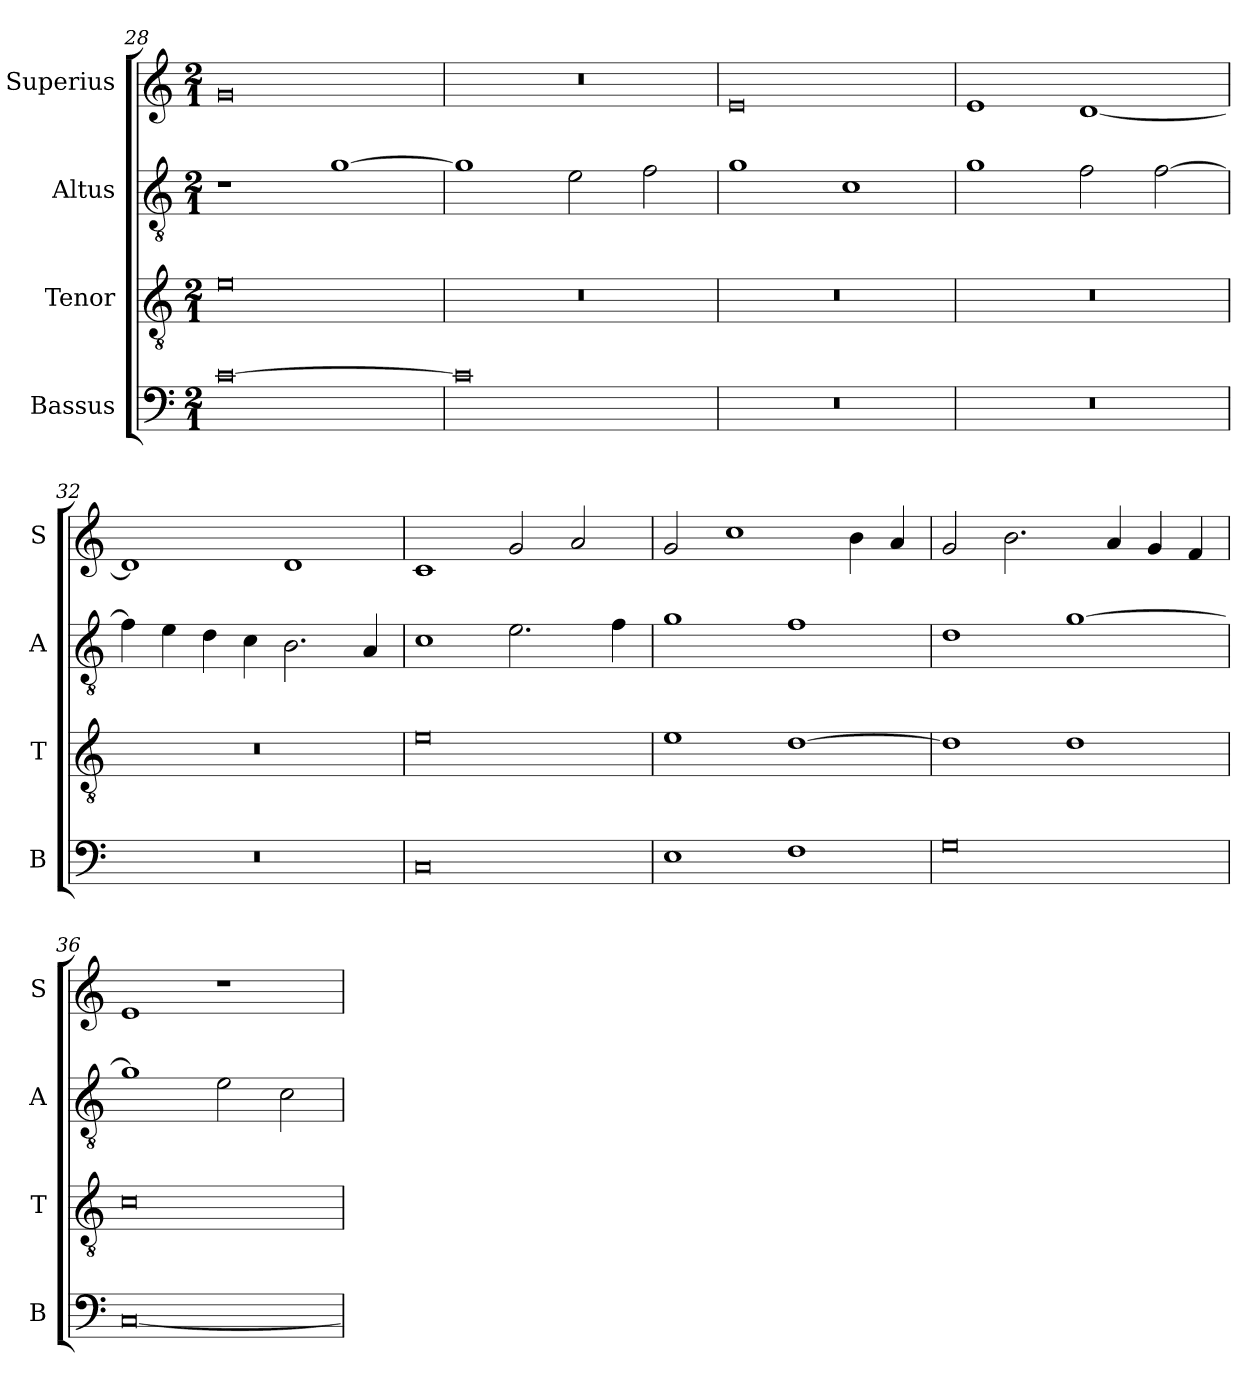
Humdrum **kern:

**kern	**kern	**kern	**kern
*part4	*part3	*part2	*part1
*staff4	*staff3	*staff2	*staff1
*I"Bassus	*I"Tenor	*I"Altus	*I"Superius
*I'B	*I'T	*I'A	*I'S
*clefF4	*clefGv2	*clefGv2	*clefG2
*k[]	*k[]	*k[]	*k[]
*M2/1	*M2/1	*M2/1	*M2/1
=28	=28	=28	=28
[0c	0e	1r	0g
.	.	[1g	.
=29	=29	=29	=29
0c]	0r	1g]	0r
.	.	2e\	.
.	.	2f\	.
=30	=30	=30	=30
0r	0r	1g	0e
.	.	1c	.
=31	=31	=31	=31
0r	0r	1g	1e
.	.	2f\	[1d
.	.	[2f\	.
=32	=32	=32	=32
0r	0r	4f\]	1d]
.	.	4e\	.
.	.	4d\	.
.	.	4c\	.
.	.	2.B\	1d
.	.	4A/	.
=33	=33	=33	=33
0C	0e	1c	1c
.	.	2.e\	2g/
.	.	.	2a/
.	.	4f\	.
=34	=34	=34	=34
1E	1e	1g	2g/
.	.	.	1cc
1F	[1d	1f	.
.	.	.	4b\
.	.	.	4a/
=35	=35	=35	=35
0G	1d]	1d	2g/
.	.	.	2.b\
.	1d	[1g	.
.	.	.	4a/
.	.	.	4g/
.	.	.	4f/
=36	=36	=36	=36
[0C	0c	1g]	1e
.	.	2e\	1r
.	.	2c\	.
=	=	=	=
*-	*-	*-	*-
